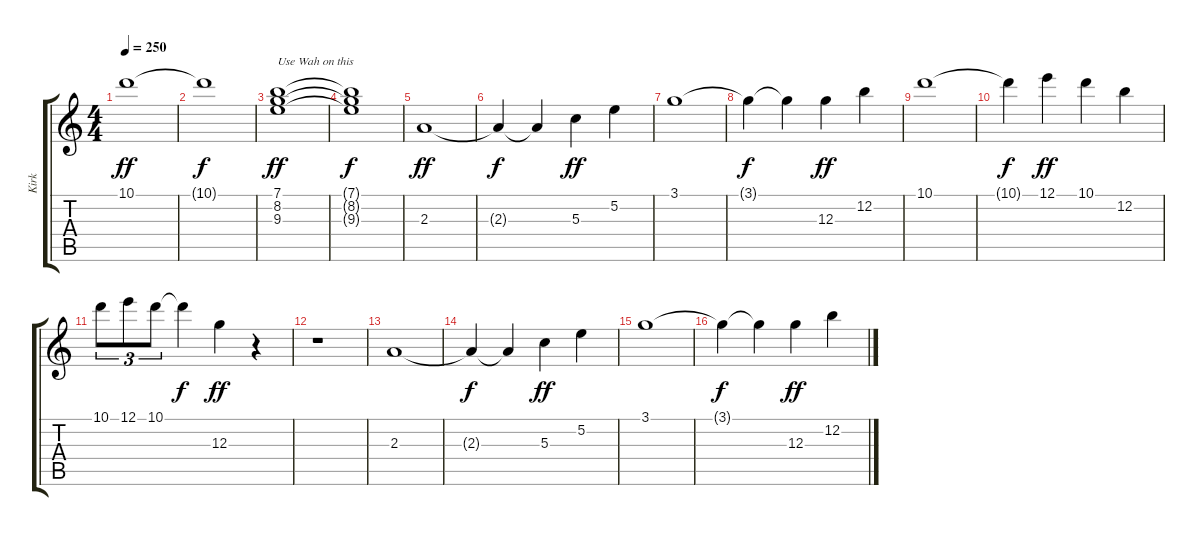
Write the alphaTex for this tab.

\track ("Kirk" "Kirk") {instrument distortionguitar}
\staff {score tabs}
\tuning (E4 B3 G3 D3 A2 E2) {hide}
\ts (4 4)
\tempo 250
\clef g2
\ks c
10.1.1{dy ff instrument electricguitarclean} |
10.1{t}.1{dy f instrument electricguitarclean} |
(7.1 8.2 9.3).1{txt "Use Wah on this" dy ff instrument electricguitarclean} |
(7.1{t} 8.2{t} 9.3{t}).1{dy f instrument electricguitarclean} |
2.3.1{dy ff instrument electricguitarclean} |
2.3{t}.4{dy f instrument electricguitarclean} 2.3{t}.4{instrument electricguitarclean} 5.3.4{dy ff instrument electricguitarclean} 5.2.4{instrument electricguitarclean} |
3.1.1{instrument electricguitarclean} |
3.1{t}.4{dy f instrument electricguitarclean} 3.1{t}.4{instrument electricguitarclean} 12.3.4{dy ff instrument electricguitarclean} 12.2.4{instrument electricguitarclean} |
10.1.1{instrument electricguitarclean} |
10.1{t}.4{dy f instrument electricguitarclean} 12.1.4{dy ff instrument electricguitarclean} 10.1.4{instrument electricguitarclean} 12.2.4{instrument electricguitarclean} |
10.1.8{tu (3 2) instrument electricguitarclean} 12.1.8{tu (3 2) instrument electricguitarclean} 10.1.8{tu (3 2) instrument electricguitarclean} 10.1{t}.4{dy f instrument electricguitarclean} 12.3.4{dy ff instrument electricguitarclean} r.4 |
r.1 |
2.3.1{instrument electricguitarclean} |
2.3{t}.4{dy f} 2.3{t}.4 5.3.4{dy ff instrument electricguitarclean} 5.2.4{instrument electricguitarclean} |
3.1.1{instrument electricguitarclean} |
3.1{t}.4{dy f instrument electricguitarclean} 3.1{t}.4{instrument electricguitarclean} 12.3.4{dy ff instrument electricguitarclean} 12.2.4{instrument electricguitarclean}
